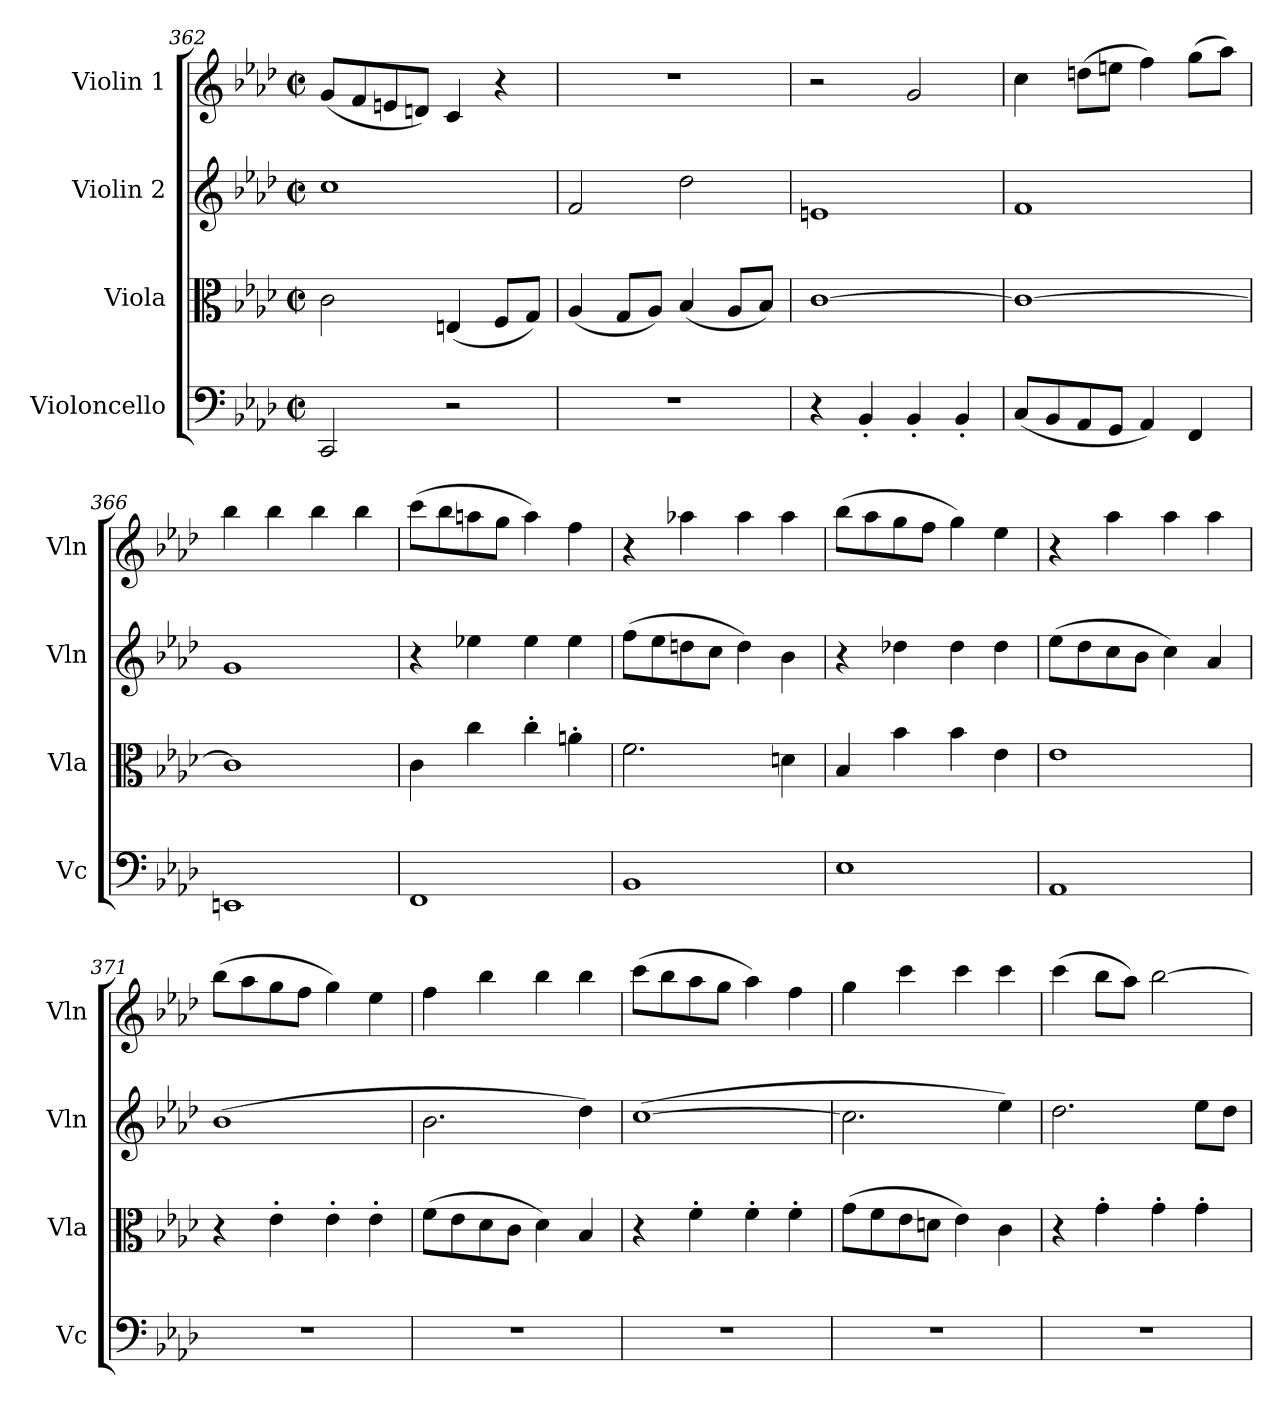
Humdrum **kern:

**kern	**kern	**kern	**kern
*part4	*part3	*part2	*part1
*staff4	*staff3	*staff2	*staff1
*I"Violoncello	*I"Viola	*I"Violin 2	*I"Violin 1
*I'Vc	*I'Vla	*I'Vln	*I'Vln
*clefF4	*clefC3	*clefG2	*clefG2
*k[b-e-a-d-]	*k[b-e-a-d-]	*k[b-e-a-d-]	*k[b-e-a-d-]
*M2/2	*M2/2	*M2/2	*M2/2
*met(c|)	*met(c|)	*met(c|)	*met(c|)
=362	=362	=362	=362
2CC/	2c\	1cc	(<8g/L
.	.	.	8f/
.	.	.	8en/
.	.	.	8dn/J)
2r	(<4En/	.	4c/
.	8F/L	.	4r
.	8G/J)	.	.
=363	=363	=363	=363
1r	(<4A-/	2f/	1r
.	8G/L	.	.
.	8A-/J)	.	.
.	(<4B-/	2dd-\	.
.	8A-/L	.	.
.	8B-/J)	.	.
!!LO:LB:g=z
=364	=364	=364	=364
4r	[1c	1en	2r
4BB-'/	.	.	.
4BB-'/	.	.	2g/
4BB-'/	.	.	.
=365	=365	=365	=365
(<8C/L	1c_	1f	4cc\
8BB-/	.	.	.
8AA-/	.	.	(>8ddn\L
8GG/J	.	.	8een\J
4AA-/)	.	.	4ff\)
4FF/	.	.	(>8gg\L
.	.	.	8aa-\J)
=366	=366	=366	=366
1EEn	1c]	1g	4bb-\
.	.	.	4bb-\
.	.	.	4bb-\
.	.	.	4bb-\
=367	=367	=367	=367
1FF	4c\	4r	(>8ccc\L
.	.	.	8bb-\
.	4cc\	4ee-X\	8aan\
.	.	.	8gg\J
.	4cc'\	4ee-\	4aa\)
.	4an'\	4ee-\	4ff\
=368	=368	=368	=368
1BB-	2.f\	(>8ff\L	4r
.	.	8ee-\	.
.	.	8ddn\	4aa-X\
.	.	8cc\J	.
.	.	4dd\)	4aa-\
.	4dn\	4b-\	4aa-\
=369	=369	=369	=369
1E-	4B-/	4r	(>8bb-\L
.	.	.	8aa-\
.	4b-\	4dd-X\	8gg\
.	.	.	8ff\J
.	4b-\	4dd-\	4gg\)
.	4e-\	4dd-\	4ee-\
=370	=370	=370	=370
1AA-	1e-	(>8ee-\L	4r
.	.	8dd-\	.
.	.	8cc\	4aa-\
.	.	8b-\J	.
.	.	4cc\)	4aa-\
.	.	4a-/	4aa-\
!!LO:PB:g=z
=371	=371	=371	=371
1r	4r	(>1b-	(>8bb-\L
.	.	.	8aa-\
.	4e-'\	.	8gg\
.	.	.	8ff\J
.	4e-'\	.	4gg\)
.	4e-'\	.	4ee-\
=372	=372	=372	=372
1r	(>8f\L	2.b-\	4ff\
.	8e-\	.	.
.	8d-\	.	4bb-\
.	8c\J	.	.
.	4d-\)	.	4bb-\
.	4B-/	4dd-\)	4bb-\
=373	=373	=373	=373
1r	4r	(>[1cc	(>8ccc\L
.	.	.	8bb-\
.	4f'\	.	8aa-\
.	.	.	8gg\J
.	4f'\	.	4aa-\)
.	4f'\	.	4ff\
=374	=374	=374	=374
1r	(>8g\L	2.cc\]	4gg\
.	8f\	.	.
.	8e-\	.	4ccc\
.	8dn\J	.	.
.	4e-\)	.	4ccc\
.	4c\	4ee-\)	4ccc\
=375	=375	=375	=375
1r	4r	2.dd-\	(>4ccc\
.	4g'\	.	8bb-\L
.	.	.	8aa-\J)
.	4g'\	.	[2bb-\
.	4g'\	8ee-\L	.
.	.	8dd-\J	.
=	=	=	=
*-	*-	*-	*-
